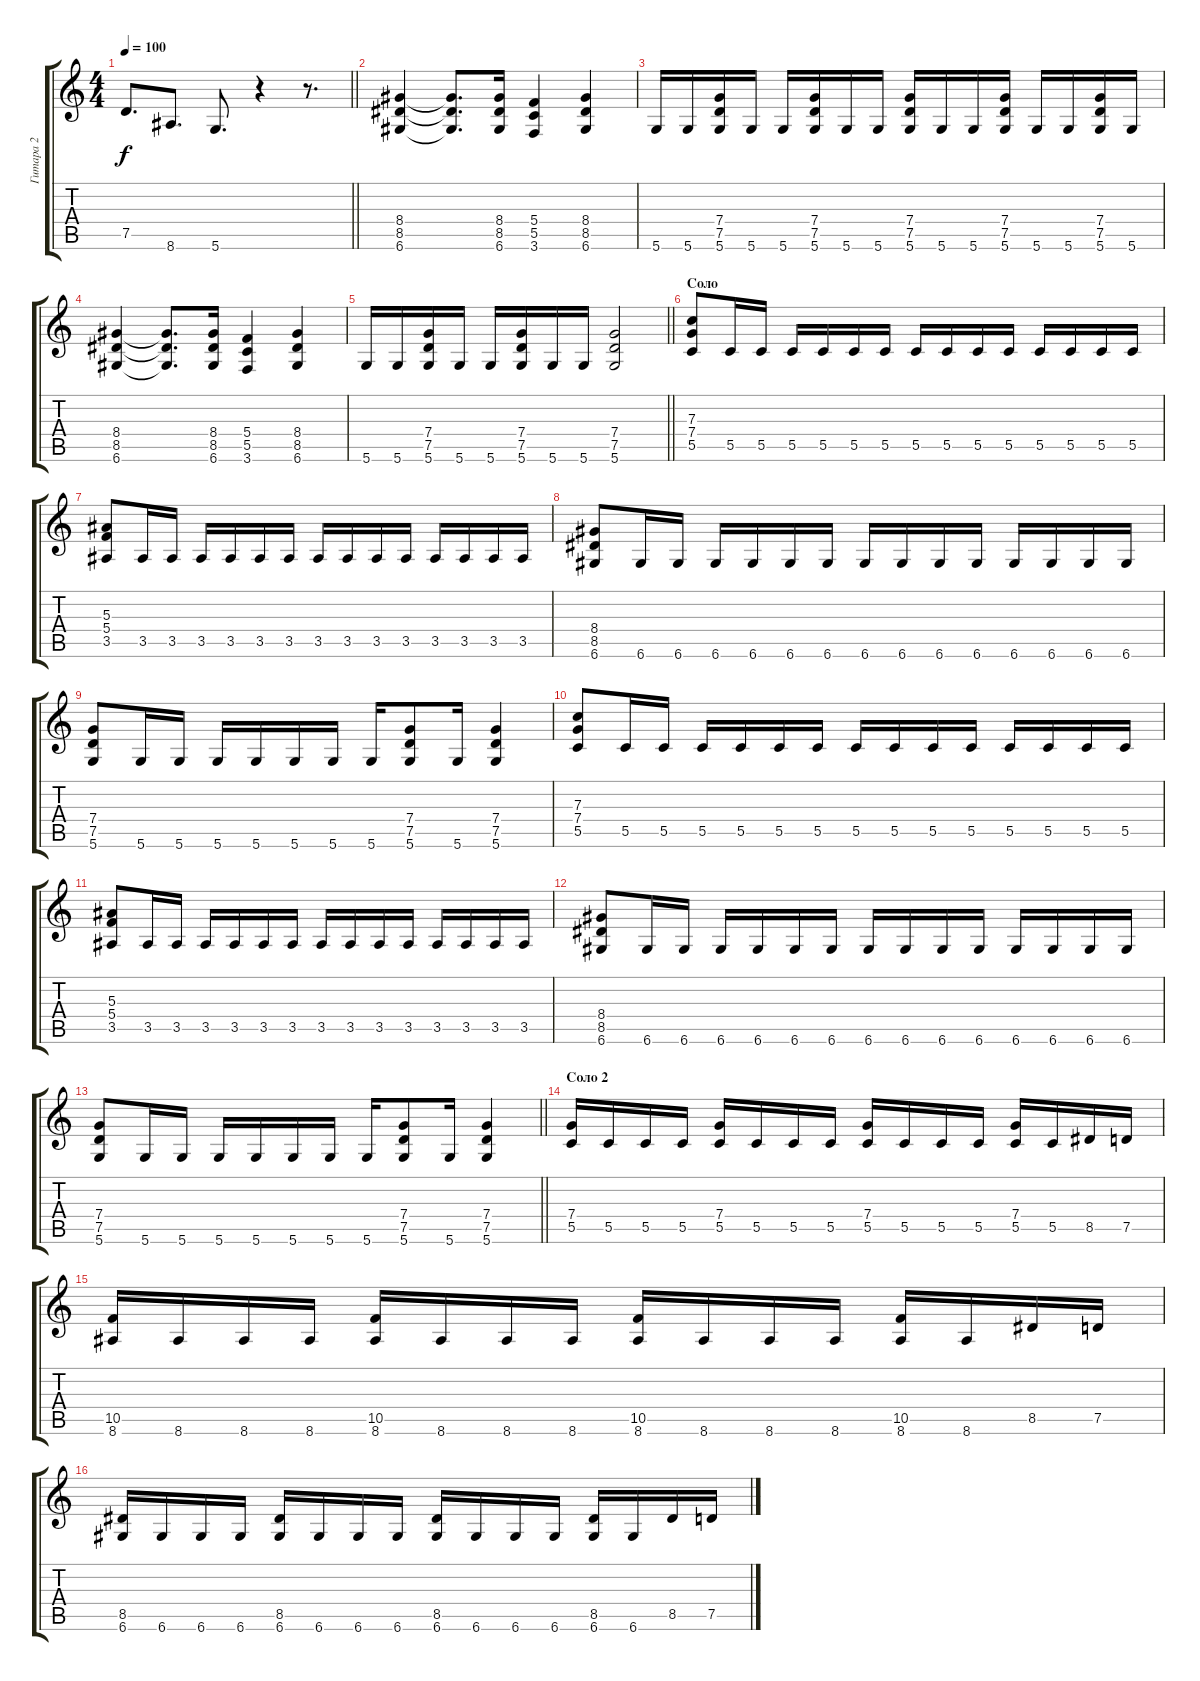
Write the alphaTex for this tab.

\track ("Гитара 2" "Гитара 2") {instrument distortionguitar}
\staff {score tabs}
\tuning (D4 A3 F3 C3 G2 D2) {hide}
\ts (4 4)
\tempo 100
\clef g2
\barLineRight lightlight
\ks c
7.5.8{d dy f} 8.6.8{d} 5.6.8{d} r.4 r.8{d} |
(8.4 8.5 6.6).4 (8.4{t} 8.5{t} 6.6{t}).8{d} (8.4 8.5 6.6).16 (5.4 5.5 3.6).4 (8.4 8.5 6.6).4 |
5.6.16 5.6.16 (7.4 7.5 5.6).16 5.6.16 5.6.16 (7.4 7.5 5.6).16 5.6.16 5.6.16 (7.4 7.5 5.6).16 5.6.16 5.6.16 (7.4 7.5 5.6).16 5.6.16 5.6.16 (7.4 7.5 5.6).16 5.6.16 |
(8.4 8.5 6.6).4 (8.4{t} 8.5{t} 6.6{t}).8{d} (8.4 8.5 6.6).16 (5.4 5.5 3.6).4 (8.4 8.5 6.6).4 |
\barLineRight lightlight
5.6.16 5.6.16 (7.4 7.5 5.6).16 5.6.16 5.6.16 (7.4 7.5 5.6).16 5.6.16 5.6.16 (7.4 7.5 5.6).2 |
\section ("" "Соло")
(7.3 7.4 5.5).8 5.5.16 5.5.16 5.5.16 5.5.16 5.5.16 5.5.16 5.5.16 5.5.16 5.5.16 5.5.16 5.5.16 5.5.16 5.5.16 5.5.16 |
(5.3 5.4 3.5).8 3.5.16 3.5.16 3.5.16 3.5.16 3.5.16 3.5.16 3.5.16 3.5.16 3.5.16 3.5.16 3.5.16 3.5.16 3.5.16 3.5.16 |
(8.4 8.5 6.6).8 6.6.16 6.6.16 6.6.16 6.6.16 6.6.16 6.6.16 6.6.16 6.6.16 6.6.16 6.6.16 6.6.16 6.6.16 6.6.16 6.6.16 |
(7.4 7.5 5.6).8 5.6.16 5.6.16 5.6.16 5.6.16 5.6.16 5.6.16 5.6.16 (7.4 7.5 5.6).8 5.6.16 (7.4 7.5 5.6).4 |
(7.3 7.4 5.5).8 5.5.16 5.5.16 5.5.16 5.5.16 5.5.16 5.5.16 5.5.16 5.5.16 5.5.16 5.5.16 5.5.16 5.5.16 5.5.16 5.5.16 |
(5.3 5.4 3.5).8 3.5.16 3.5.16 3.5.16 3.5.16 3.5.16 3.5.16 3.5.16 3.5.16 3.5.16 3.5.16 3.5.16 3.5.16 3.5.16 3.5.16 |
(8.4 8.5 6.6).8 6.6.16 6.6.16 6.6.16 6.6.16 6.6.16 6.6.16 6.6.16 6.6.16 6.6.16 6.6.16 6.6.16 6.6.16 6.6.16 6.6.16 |
\barLineRight lightlight
(7.4 7.5 5.6).8 5.6.16 5.6.16 5.6.16 5.6.16 5.6.16 5.6.16 5.6.16 (7.4 7.5 5.6).8 5.6.16 (7.4 7.5 5.6).4 |
\section ("" "Соло 2")
(7.4 5.5).16 5.5.16 5.5.16 5.5.16 (7.4 5.5).16 5.5.16 5.5.16 5.5.16 (7.4 5.5).16 5.5.16 5.5.16 5.5.16 (7.4 5.5).16 5.5.16 8.5.16 7.5.16 |
(10.5 8.6).16 8.6.16 8.6.16 8.6.16 (10.5 8.6).16 8.6.16 8.6.16 8.6.16 (10.5 8.6).16 8.6.16 8.6.16 8.6.16 (10.5 8.6).16 8.6.16 8.5.16 7.5.16 |
(8.5 6.6).16 6.6.16 6.6.16 6.6.16 (8.5 6.6).16 6.6.16 6.6.16 6.6.16 (8.5 6.6).16 6.6.16 6.6.16 6.6.16 (8.5 6.6).16 6.6.16 8.5.16 7.5.16
